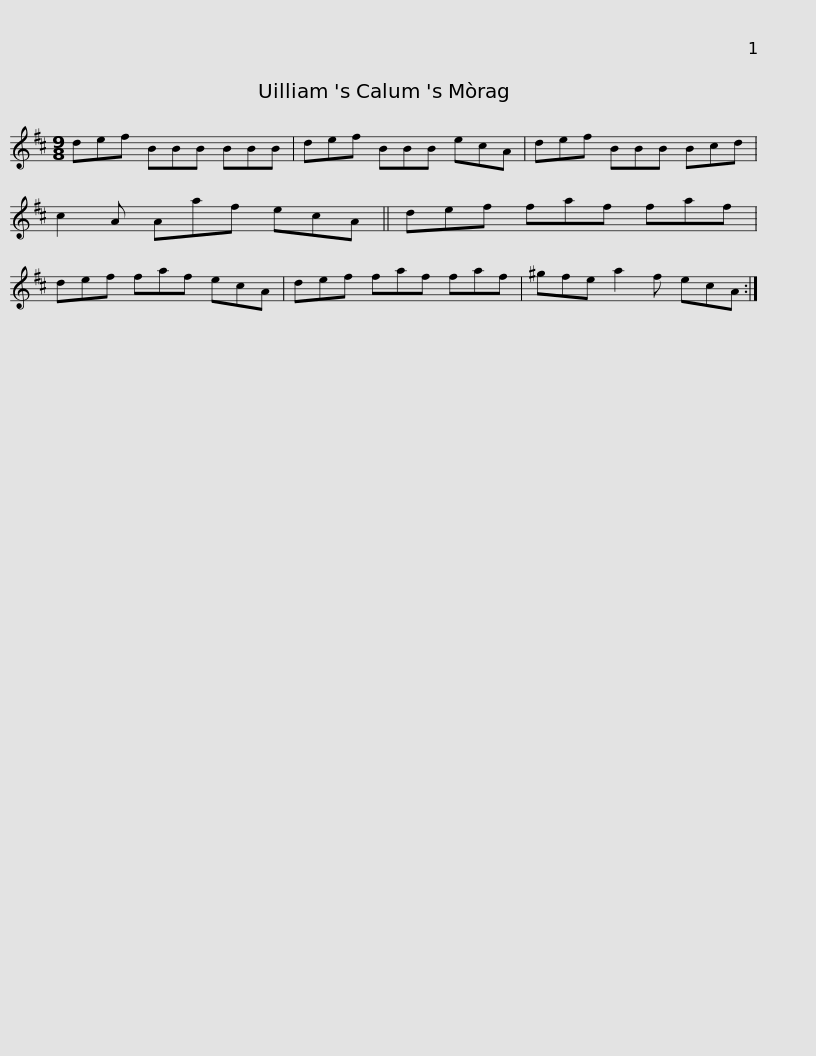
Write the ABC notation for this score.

X:1
L:1/8
M:9/8
I:linebreak $
K:D
V:1 treble
V:1
 def BBB BBB | def BBB ecA | def BBB Bcd | c2 A Aaf ecA || def faf faf |$ %5
 def faf ecA | def faf faf | ^gfe a2 f ecA :| %8
